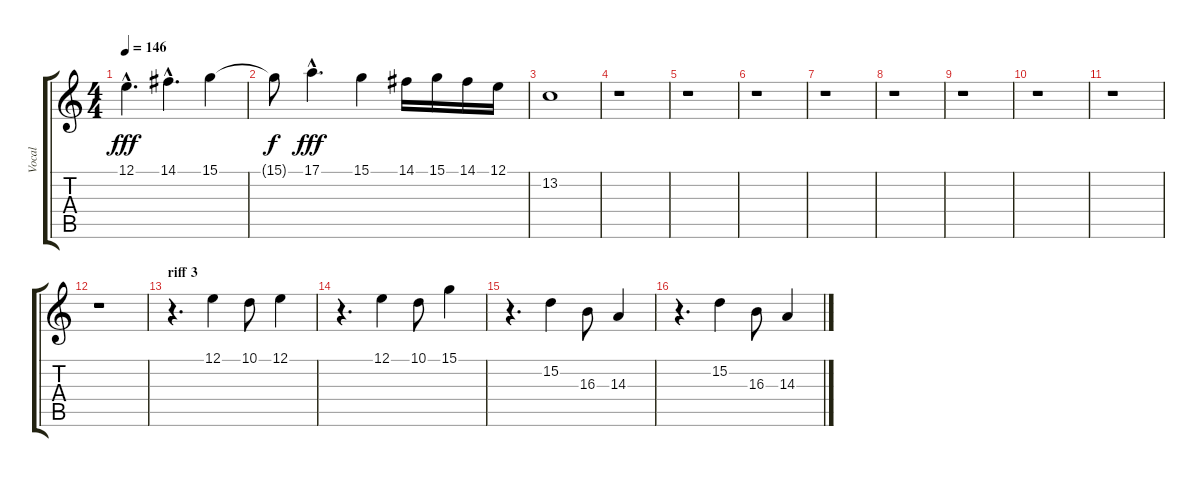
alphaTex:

\track ("Vocal" "Vocal") {instrument reedorgan}
\staff {score tabs}
\tuning (E4 B3 G3 D3 A2 E2) {hide}
\ts (4 4)
\tempo 146
\clef g2
\ks c
12.1{hac}.4{d dy fff} 14.1{hac}.4{d} 15.1.4 |
15.1{t}.8{dy f} 17.1{hac}.4{d dy fff} 15.1.4 14.1.16 15.1.16 14.1.16 12.1.16 |
13.2.1 |
r.1 |
r.1 |
r.1 |
r.1 |
r.1 |
r.1 |
r.1 |
r.1 |
r.1 |
\section ("" "riff 3")
r.4{d} 12.1.4 10.1.8 12.1.4 |
r.4{d} 12.1.4 10.1.8 15.1.4 |
r.4{d} 15.2.4 16.3.8 14.3.4 |
r.4{d} 15.2.4 16.3.8 14.3.4
